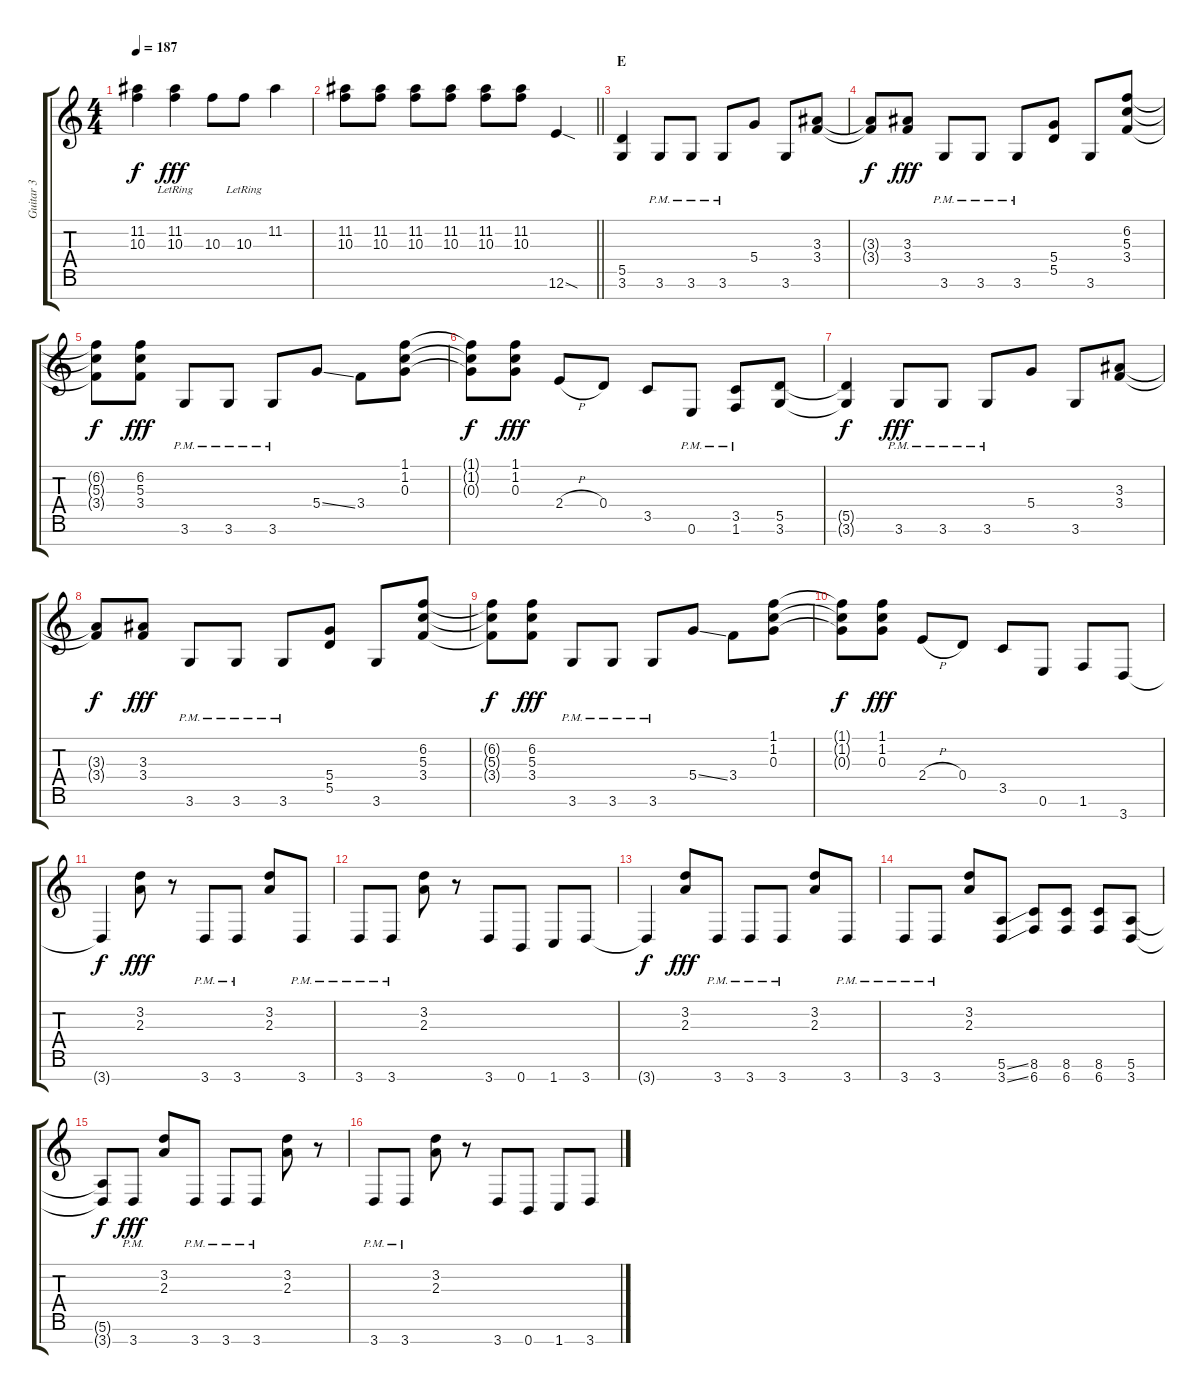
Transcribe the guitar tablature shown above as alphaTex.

\track ("Guitar 3" "Guitar 3") {instrument distortionguitar}
\staff {score tabs}
\tuning (E4 B3 G3 D3 A2 E2 B1) {hide}
\ts (4 4)
\tempo 187
\clef g2
\ks c
(11.2{t} 10.3{t}).4{dy f} (11.2{lr} 10.3).4{dy fff} 10.3.8 10.3{lr}.8 11.2.4 |
\barLineRight lightlight
(11.2 10.3).8 (11.2 10.3).8 (11.2 10.3).8 (11.2 10.3).8 (11.2 10.3).8 (11.2 10.3).8 12.6{sod}.4 |
\section ("" "E")
(5.5 3.6).4 3.6{pm}.8 3.6{pm}.8 3.6{pm}.8 5.4.8 3.6.8 (3.3 3.4).8 |
(3.3{t} 3.4{t}).8{dy f} (3.3 3.4).8{dy fff} 3.6{pm}.8 3.6{pm}.8 3.6{pm}.8 (5.4 5.5).8 3.6.8 (6.2 5.3 3.4).8 |
(6.2{t} 5.3{t} 3.4{t}).8{dy f} (6.2 5.3 3.4).8{dy fff} 3.6{pm}.8 3.6{pm}.8 3.6{pm}.8 5.4{ss}.8 3.4.8 (1.1 1.2 0.3).8 |
(1.1{t} 1.2{t} 0.3{t}).8{dy f} (1.1 1.2 0.3).8{dy fff} 2.4{h}.8 0.4.8 3.5.8 0.6{pm}.8 (3.5{pm} 1.6{pm}).8 (5.5 3.6).8 |
(5.5{t} 3.6{t}).4{dy f} 3.6{pm}.8{dy fff} 3.6{pm}.8 3.6{pm}.8 5.4.8 3.6.8 (3.3 3.4).8 |
(3.3{t} 3.4{t}).8{dy f} (3.3 3.4).8{dy fff} 3.6{pm}.8 3.6{pm}.8 3.6{pm}.8 (5.4 5.5).8 3.6.8 (6.2 5.3 3.4).8 |
(6.2{t} 5.3{t} 3.4{t}).8{dy f} (6.2 5.3 3.4).8{dy fff} 3.6{pm}.8 3.6{pm}.8 3.6{pm}.8 5.4{ss}.8 3.4.8 (1.1 1.2 0.3).8 |
(1.1{t} 1.2{t} 0.3{t}).8{dy f} (1.1 1.2 0.3).8{dy fff} 2.4{h}.8 0.4.8 3.5.8 0.6.8 1.6.8 3.7.8 |
3.7{t}.4{dy f} (3.2 2.3).8{dy fff} r.8 3.7{pm}.8 3.7{pm}.8 (3.2 2.3).8 3.7{pm}.8 |
3.7{pm}.8 3.7{pm}.8 (3.2 2.3).8 r.8 3.7.8 0.7.8 1.7.8 3.7.8 |
3.7{t}.4{dy f} (3.2 2.3).8{dy fff} 3.7{pm}.8 3.7{pm}.8 3.7{pm}.8 (3.2 2.3).8 3.7{pm}.8 |
3.7{pm}.8 3.7{pm}.8 (3.2 2.3).8 (5.6{ss} 3.7{ss}).8 (8.6 6.7).8 (8.6 6.7).8 (8.6 6.7).8 (5.6 3.7).8 |
(5.6{t} 3.7{t}).8{dy f} 3.7{pm}.8{dy fff} (3.2 2.3).8 3.7{pm}.8 3.7{pm}.8 3.7{pm}.8 (3.2 2.3).8 r.8 |
3.7{pm}.8 3.7{pm}.8 (3.2 2.3).8 r.8 3.7.8 0.7.8 1.7.8 3.7.8
